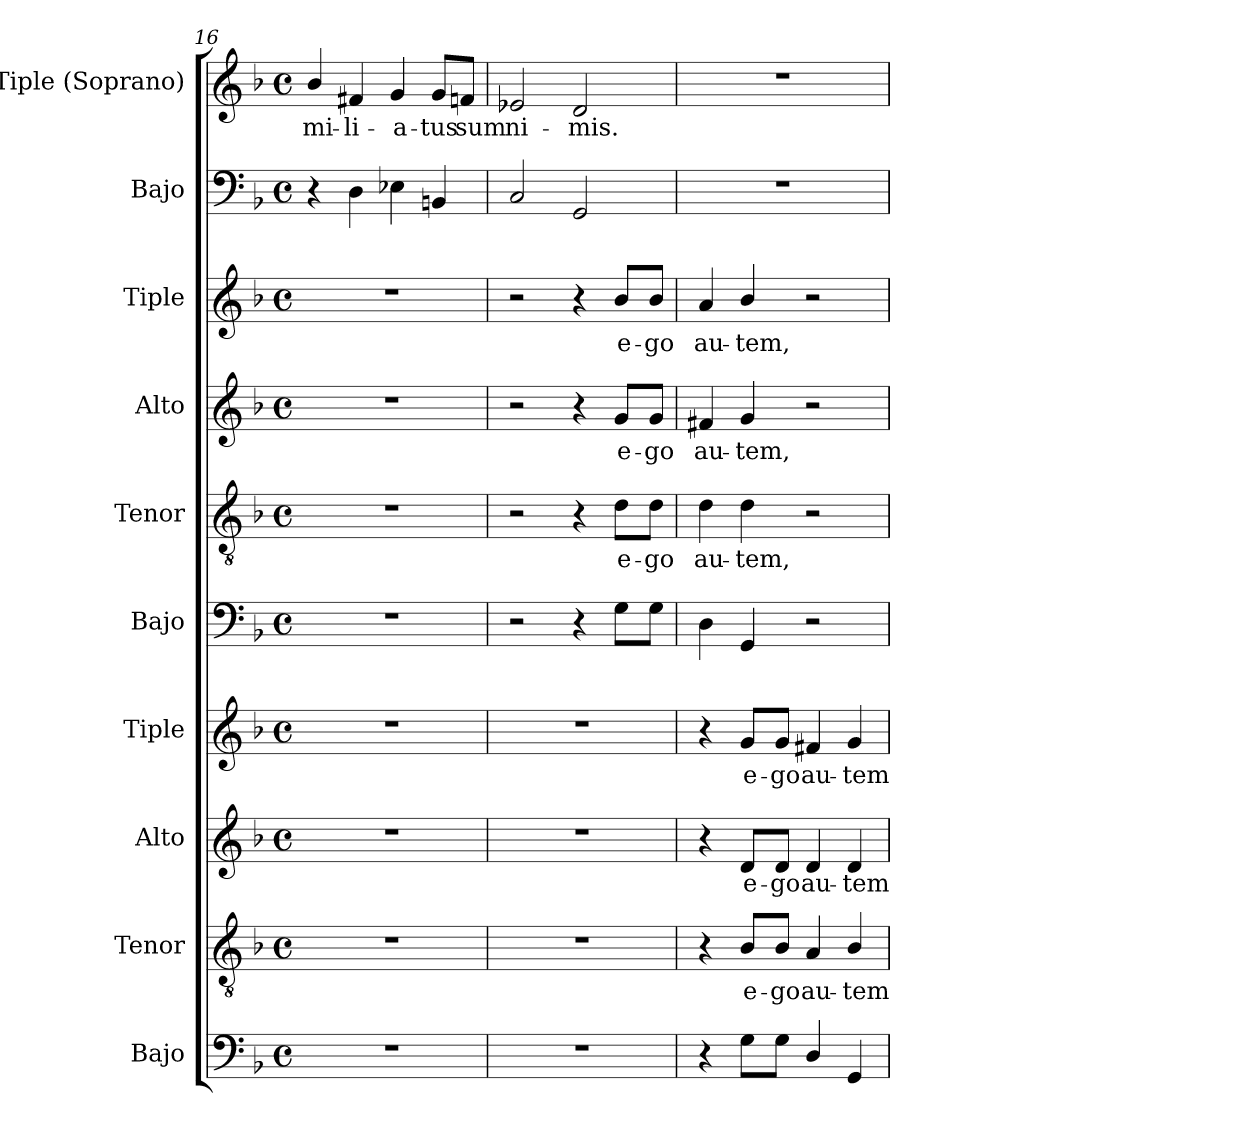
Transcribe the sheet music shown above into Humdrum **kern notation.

**kern	**kern	**text	**kern	**text	**kern	**text	**kern	**kern	**text	**kern	**text	**kern	**text	**kern	**kern	**text
*part10	*part9	*part9	*part8	*part8	*part7	*part7	*part6	*part5	*part5	*part4	*part4	*part3	*part3	*part2	*part1	*part1
*staff10	*staff9	*staff9	*staff8	*staff8	*staff7	*staff7	*staff6	*staff5	*staff5	*staff4	*staff4	*staff3	*staff3	*staff2	*staff1	*staff1
*I"Bajo	*I"Tenor	*	*I"Alto	*	*I"Tiple	*	*I"Bajo	*I"Tenor	*	*I"Alto	*	*I"Tiple	*	*I"Bajo	*I"Tiple (Soprano)	*
*I'B.	*I'T.	*	*I'A.	*	*	*	*I'B.	*I'T.	*	*I'A.	*	*	*	*I'B.	*I'S.	*
!!LO:PB:g=z
*clefF4	*clefGv2	*	*clefG2	*	*clefG2	*	*clefF4	*clefGv2	*	*clefG2	*	*clefG2	*	*clefF4	*clefG2	*
*	*ITrd7c12	*	*	*	*	*	*	*ITrd7c12	*	*	*	*	*	*	*	*
*k[b-]	*k[b-]	*	*k[b-]	*	*k[b-]	*	*k[b-]	*k[b-]	*	*k[b-]	*	*k[b-]	*	*k[b-]	*k[b-]	*
*F:	*F:	*	*F:	*	*F:	*	*F:	*F:	*	*F:	*	*F:	*	*F:	*F:	*
*M4/4	*M4/4	*	*M4/4	*	*M4/4	*	*M4/4	*M4/4	*	*M4/4	*	*M4/4	*	*M4/4	*M4/4	*
*met(c)	*met(c)	*	*met(c)	*	*met(c)	*	*met(c)	*met(c)	*	*met(c)	*	*met(c)	*	*met(c)	*met(c)	*
=16	=16	=16	=16	=16	=16	=16	=16	=16	=16	=16	=16	=16	=16	=16	=16	=16
!	!	!	!	!	!	!	!	!	!	!	!	!	!	!	!	!LO:LY:b:color=#000000
1r	1r	.	1r	.	1r	.	1r	1r	.	1r	.	1r	.	4r	4b-i/	-mi-
!	!	!	!	!	!	!	!	!	!	!	!	!	!	!	!	!LO:LY:b:color=#000000
.	.	.	.	.	.	.	.	.	.	.	.	.	.	4Di\	4f#Xi/	-li-
!	!	!	!	!	!	!	!	!	!	!	!	!	!	!	!	!LO:LY:b:color=#000000
.	.	.	.	.	.	.	.	.	.	.	.	.	.	4E-Xi\	4gi/	-a-
!	!	!	!	!	!	!	!	!	!	!	!	!	!	!	!	!LO:LY:b:color=#000000
.	.	.	.	.	.	.	.	.	.	.	.	.	.	4BBni/	8gi/L	-tus
!	!	!	!	!	!	!	!	!	!	!	!	!	!	!	!	!LO:LY:b:color=#000000
.	.	.	.	.	.	.	.	.	.	.	.	.	.	.	8fni/J	sum
=17	=17	=17	=17	=17	=17	=17	=17	=17	=17	=17	=17	=17	=17	=17	=17	=17
!	!	!	!	!	!	!	!	!	!	!	!	!	!	!	!	!LO:LY:b:color=#000000
1r	1r	.	1r	.	1r	.	2r	2r	.	2r	.	2r	.	2Ci/	2e-Xi/	ni-
!	!	!	!	!	!	!	!	!	!	!	!	!	!	!	!	!LO:LY:b:color=#000000
.	.	.	.	.	.	.	4r	4r	.	4r	.	4r	.	2GGi/	2di/	-mis.
!	!	!	!	!	!	!	!	!	!LO:LY:b:color=#000000	!	!	!	!	!	!	!
!	!	!	!	!	!	!	!	!	!	!	!LO:LY:b:color=#000000	!	!	!	!	!
!	!	!	!	!	!	!	!	!	!	!	!	!	!LO:LY:b:color=#000000	!	!	!
.	.	.	.	.	.	.	8Gi\L	8Di\L	e-	8gi/L	e-	8b-i/L	e-	.	.	.
!	!	!	!	!	!	!	!	!	!LO:LY:b:color=#000000	!	!	!	!	!	!	!
!	!	!	!	!	!	!	!	!	!	!	!LO:LY:b:color=#000000	!	!	!	!	!
!	!	!	!	!	!	!	!	!	!	!	!	!	!LO:LY:b:color=#000000	!	!	!
.	.	.	.	.	.	.	8Gi\J	8Di\J	-go	8gi/J	-go	8b-i/J	-go	.	.	.
=18	=18	=18	=18	=18	=18	=18	=18	=18	=18	=18	=18	=18	=18	=18	=18	=18
!	!	!	!	!	!	!	!	!	!LO:LY:b:color=#000000	!	!	!	!	!	!	!
!	!	!	!	!	!	!	!	!	!	!	!LO:LY:b:color=#000000	!	!	!	!	!
!	!	!	!	!	!	!	!	!	!	!	!	!	!LO:LY:b:color=#000000	!	!	!
4r	4r	.	4r	.	4r	.	4Di\	4Di\	au-	4f#Xi/	au-	4ai/	au-	1r	1r	.
!	!	!LO:LY:b:color=#000000	!	!	!	!	!	!	!	!	!	!	!	!	!	!
!	!	!	!	!LO:LY:b:color=#000000	!	!	!	!	!	!	!	!	!	!	!	!
!	!	!	!	!	!	!LO:LY:b:color=#000000	!	!	!	!	!	!	!	!	!	!
!	!	!	!	!	!	!	!	!	!LO:LY:b:color=#000000	!	!	!	!	!	!	!
!	!	!	!	!	!	!	!	!	!	!	!LO:LY:b:color=#000000	!	!	!	!	!
!	!	!	!	!	!	!	!	!	!	!	!	!	!LO:LY:b:color=#000000	!	!	!
8Gi\L	8BB-i/L	e-	8di/L	e-	8gi/L	e-	4GGi/	4Di\	-tem,	4gi/	-tem,	4b-i/	-tem,	.	.	.
!	!	!LO:LY:b:color=#000000	!	!	!	!	!	!	!	!	!	!	!	!	!	!
!	!	!	!	!LO:LY:b:color=#000000	!	!	!	!	!	!	!	!	!	!	!	!
!	!	!	!	!	!	!LO:LY:b:color=#000000	!	!	!	!	!	!	!	!	!	!
8Gi\J	8BB-i/J	-go	8di/J	-go	8gi/J	-go	.	.	.	.	.	.	.	.	.	.
!	!	!LO:LY:b:color=#000000	!	!	!	!	!	!	!	!	!	!	!	!	!	!
!	!	!	!	!LO:LY:b:color=#000000	!	!	!	!	!	!	!	!	!	!	!	!
!	!	!	!	!	!	!LO:LY:b:color=#000000	!	!	!	!	!	!	!	!	!	!
4Di/	4AAi/	au-	4di/	au-	4f#Xi/	au-	2r	2r	.	2r	.	2r	.	.	.	.
!	!	!LO:LY:b:color=#000000	!	!	!	!	!	!	!	!	!	!	!	!	!	!
!	!	!	!	!LO:LY:b:color=#000000	!	!	!	!	!	!	!	!	!	!	!	!
!	!	!	!	!	!	!LO:LY:b:color=#000000	!	!	!	!	!	!	!	!	!	!
4GGi/	4BB-i/	-tem	4di/	-tem	4gi/	-tem	.	.	.	.	.	.	.	.	.	.
=	=	=	=	=	=	=	=	=	=	=	=	=	=	=	=	=
*-	*-	*-	*-	*-	*-	*-	*-	*-	*-	*-	*-	*-	*-	*-	*-	*-
